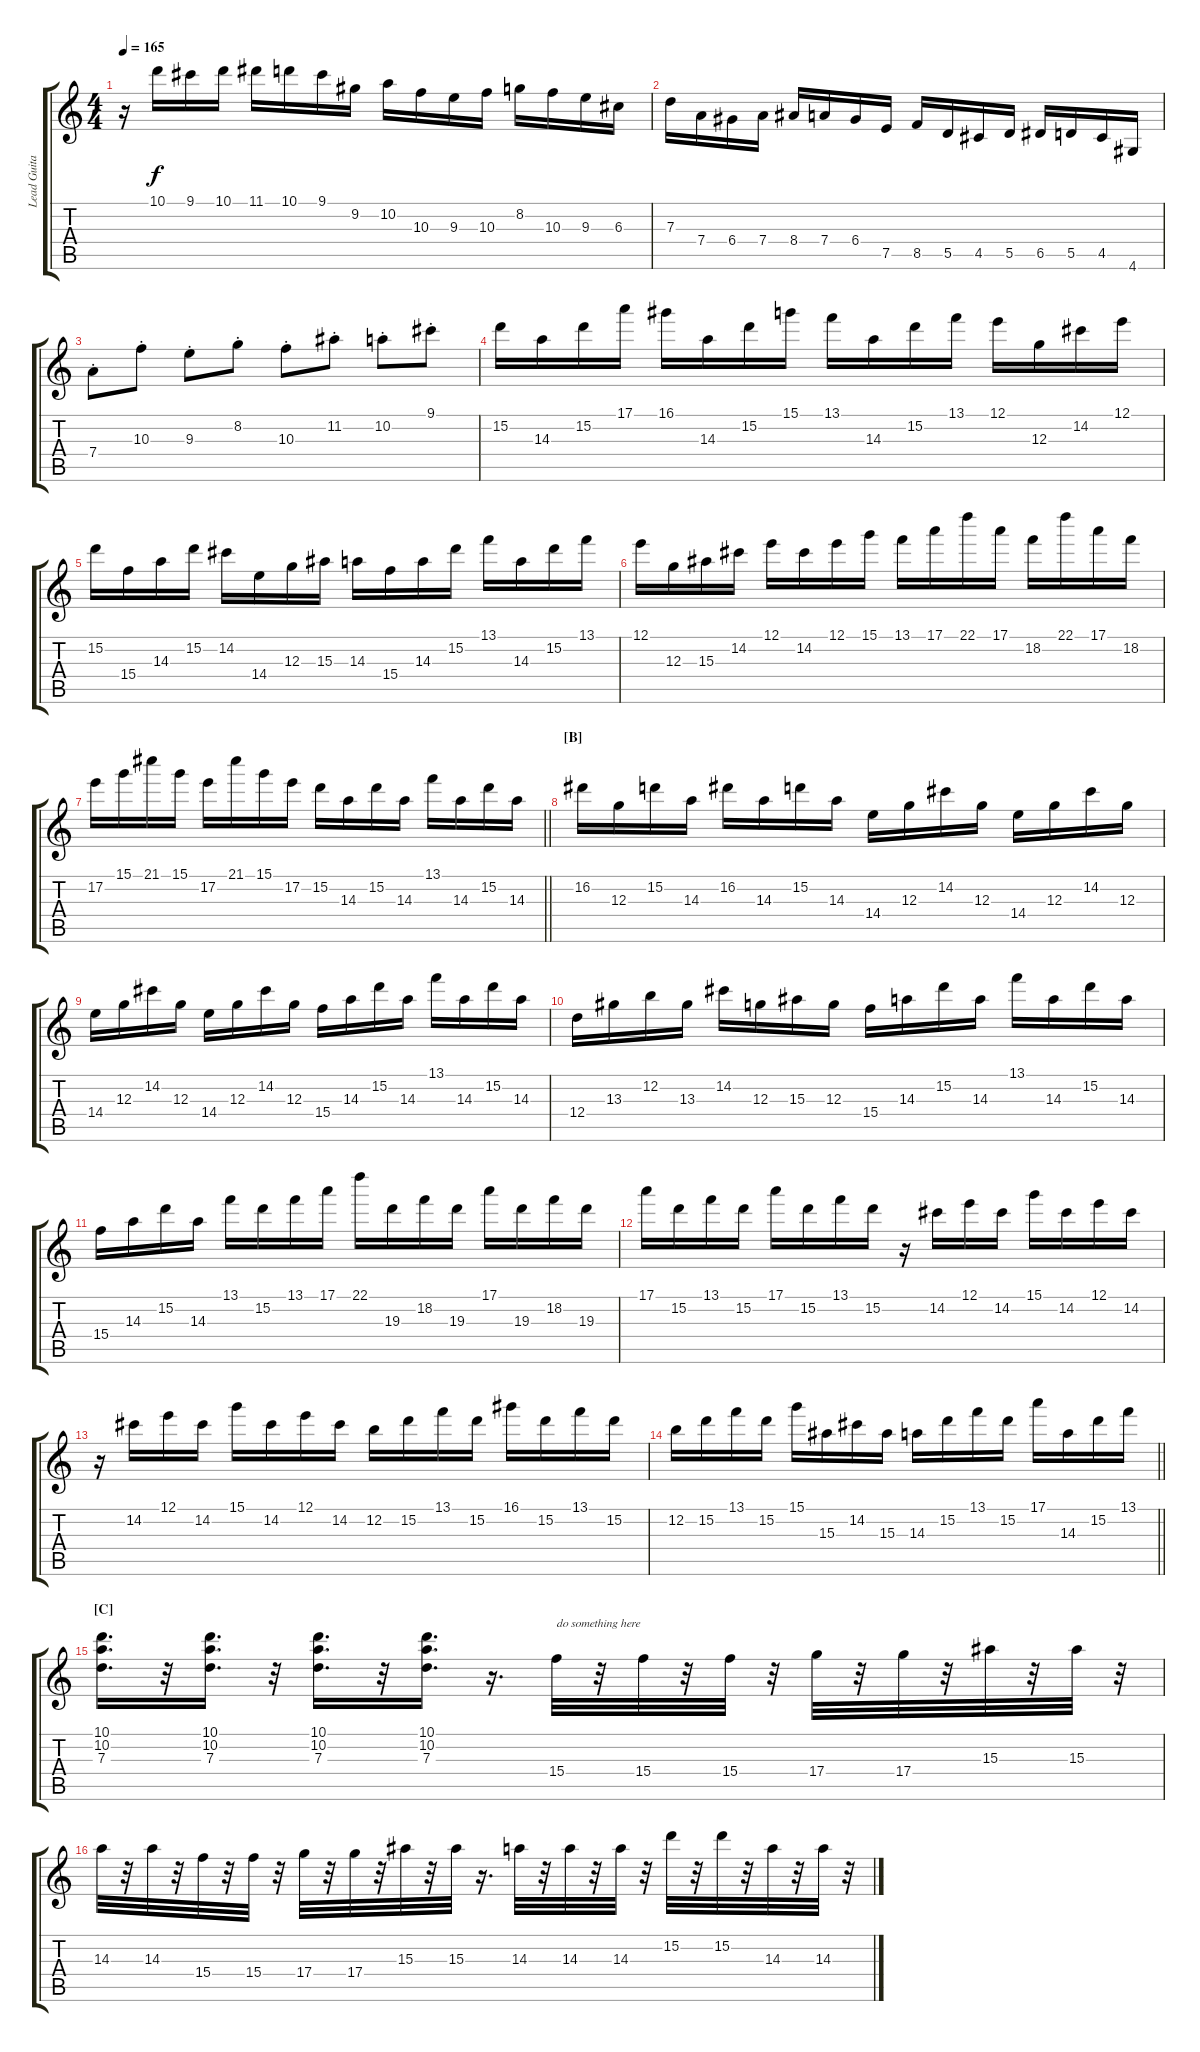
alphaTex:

\track ("Lead Guitar" "Lead Guita") {instrument overdrivenguitar}
\staff {score tabs}
\tuning (E4 B3 G3 D3 A2 E2) {hide}
\ts (4 4)
\tempo 165
\clef g2
\ks c
r.16{dy f} 10.1.16 9.1.16 10.1.16 11.1.16 10.1.16 9.1.16 9.2.16 10.2.16 10.3.16 9.3.16 10.3.16 8.2.16 10.3.16 9.3.16 6.3.16 |
7.3.16 7.4.16 6.4.16 7.4.16 8.4.16 7.4.16 6.4.16 7.5.16 8.5.16 5.5.16 4.5.16 5.5.16 6.5.16 5.5.16 4.5.16 4.6.16 |
7.4{st}.8 10.3{st}.8 9.3{st}.8 8.2{st}.8 10.3{st}.8 11.2{st}.8 10.2{st}.8 9.1{st}.8 |
15.2.16 14.3.16 15.2.16 17.1.16 16.1.16 14.3.16 15.2.16 15.1.16 13.1.16 14.3.16 15.2.16 13.1.16 12.1.16 12.3.16 14.2.16 12.1.16 |
15.2.16 15.4.16 14.3.16 15.2.16 14.2.16 14.4.16 12.3.16 15.3.16 14.3.16 15.4.16 14.3.16 15.2.16 13.1.16 14.3.16 15.2.16 13.1.16 |
12.1.16 12.3.16 15.3.16 14.2.16 12.1.16 14.2.16 12.1.16 15.1.16 13.1.16 17.1.16 22.1.16 17.1.16 18.2.16 22.1.16 17.1.16 18.2.16 |
\barLineRight lightlight
17.2.16 15.1.16 21.1.16 15.1.16 17.2.16 21.1.16 15.1.16 17.2.16 15.2.16 14.3.16 15.2.16 14.3.16 13.1.16 14.3.16 15.2.16 14.3.16 |
\section ("" "[B]")
16.2.16 12.3.16 15.2.16 14.3.16 16.2.16 14.3.16 15.2.16 14.3.16 14.4.16 12.3.16 14.2.16 12.3.16 14.4.16 12.3.16 14.2.16 12.3.16 |
14.4.16 12.3.16 14.2.16 12.3.16 14.4.16 12.3.16 14.2.16 12.3.16 15.4.16 14.3.16 15.2.16 14.3.16 13.1.16 14.3.16 15.2.16 14.3.16 |
12.4.16 13.3.16 12.2.16 13.3.16 14.2.16 12.3.16 15.3.16 12.3.16 15.4.16 14.3.16 15.2.16 14.3.16 13.1.16 14.3.16 15.2.16 14.3.16 |
15.4.16 14.3.16 15.2.16 14.3.16 13.1.16 15.2.16 13.1.16 17.1.16 22.1.16 19.3.16 18.2.16 19.3.16 17.1.16 19.3.16 18.2.16 19.3.16 |
17.1.16 15.2.16 13.1.16 15.2.16 17.1.16 15.2.16 13.1.16 15.2.16 r.16 14.2.16 12.1.16 14.2.16 15.1.16 14.2.16 12.1.16 14.2.16 |
r.16 14.2.16 12.1.16 14.2.16 15.1.16 14.2.16 12.1.16 14.2.16 12.2.16 15.2.16 13.1.16 15.2.16 16.1.16 15.2.16 13.1.16 15.2.16 |
\barLineRight lightlight
12.2.16 15.2.16 13.1.16 15.2.16 15.1.16 15.3.16 14.2.16 15.3.16 14.3.16 15.2.16 13.1.16 15.2.16 17.1.16 14.3.16 15.2.16 13.1.16 |
\section ("" "[C]")
(10.1 10.2 7.3).16{d} r.32 (10.1 10.2 7.3).16{d} r.32 (10.1 10.2 7.3).16{d} r.32 (10.1 10.2 7.3).16{d} r.16{d} 15.4.32{txt "do something here"} r.32 15.4.32 r.32 15.4.32 r.32 17.4.32 r.32 17.4.32 r.32 15.3.32 r.32 15.3.32 r.32 |
14.3.32 r.32 14.3.32 r.32 15.4.32 r.32 15.4.32 r.32 17.4.32 r.32 17.4.32 r.32 15.3.32 r.32 15.3.32 r.16{d} 14.3.32 r.32 14.3.32 r.32 14.3.32 r.32 15.2.32 r.32 15.2.32 r.32 14.3.32 r.32 14.3.32 r.32
